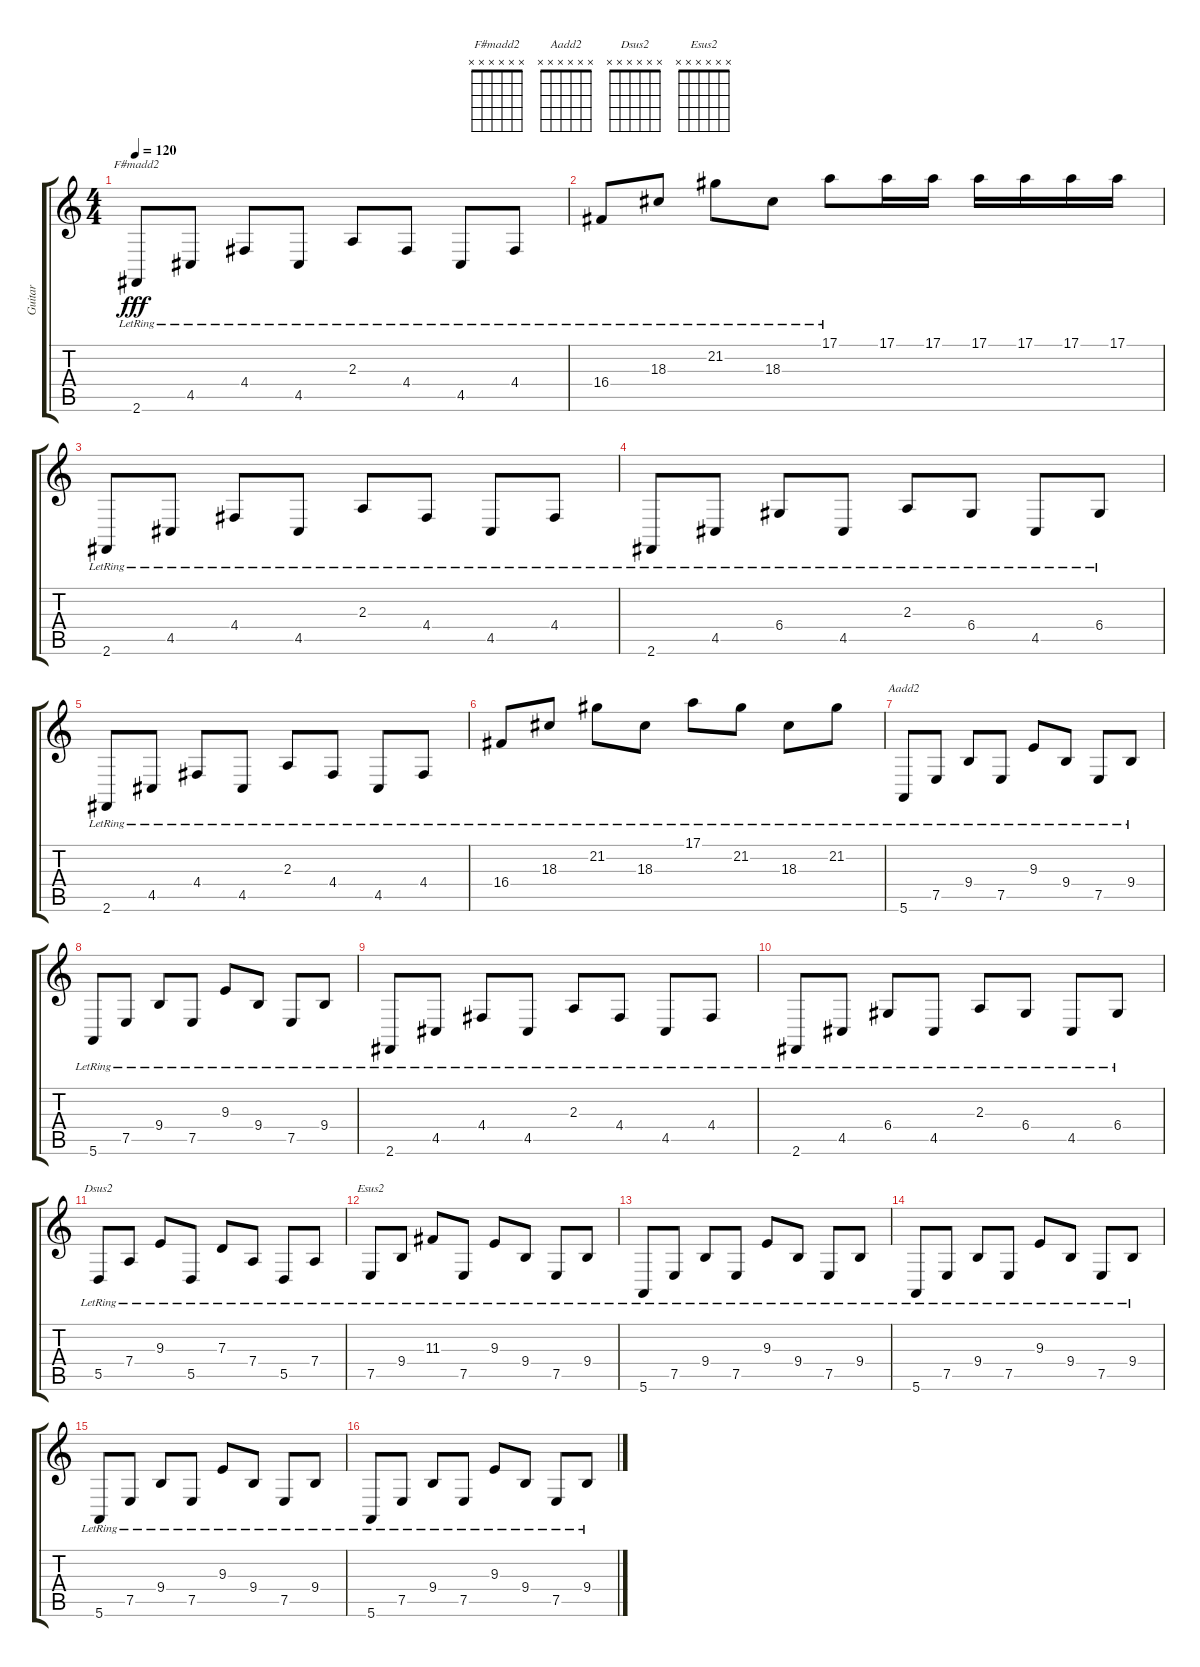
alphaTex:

\track ("Guitar" "Guitar") {instrument acousticgrandpiano}
\staff {score tabs}
\tuning (E4 B3 G3 D3 A2 E2) {hide}
\chord ("F#madd2" x x x x x x)
\chord ("Aadd2" x x x x x x)
\chord ("Dsus2" x x x x x x)
\chord ("Esus2" x x x x x x)
\ts (4 4)
\tempo 120
\clef g2
\ks c
2.6{lr}.8{ch "F#madd2" dy fff} 4.5{lr}.8{beam split} 4.4{lr}.8 4.5{lr}.8 2.3{lr}.8 4.4{lr}.8{beam split} 4.5{lr}.8 4.4{lr}.8 |
16.4{lr}.8 18.3{lr}.8{beam split} 21.2{lr}.8 18.3{lr}.8 17.1{lr}.8 17.1.16 17.1.16 17.1.16 17.1.16 17.1.16 17.1.16 |
2.6{lr}.8{volume 16} 4.5{lr}.8{beam split} 4.4{lr}.8 4.5{lr}.8 2.3{lr}.8 4.4{lr}.8{beam split} 4.5{lr}.8 4.4{lr}.8 |
2.6{lr}.8 4.5{lr}.8{beam split} 6.4{lr}.8 4.5{lr}.8 2.3{lr}.8 6.4{lr}.8{beam split} 4.5{lr}.8 6.4{lr}.8 |
2.6{lr}.8 4.5{lr}.8{beam split} 4.4{lr}.8 4.5{lr}.8 2.3{lr}.8 4.4{lr}.8{beam split} 4.5{lr}.8 4.4{lr}.8 |
16.4{lr}.8 18.3{lr}.8{beam split} 21.2{lr}.8 18.3{lr}.8 17.1{lr}.8 21.2{lr}.8{beam split} 18.3{lr}.8 21.2{lr}.8 |
5.6{lr}.8{ch "Aadd2" volume 16} 7.5{lr}.8{beam split} 9.4{lr}.8 7.5{lr}.8 9.3{lr}.8 9.4{lr}.8{beam split} 7.5{lr}.8 9.4{lr}.8 |
5.6{lr}.8 7.5{lr}.8{beam split} 9.4{lr}.8 7.5{lr}.8 9.3{lr}.8 9.4{lr}.8{beam split} 7.5{lr}.8 9.4{lr}.8 |
2.6{lr}.8 4.5{lr}.8{beam split} 4.4{lr}.8 4.5{lr}.8 2.3{lr}.8 4.4{lr}.8{beam split} 4.5{lr}.8 4.4{lr}.8 |
2.6{lr}.8 4.5{lr}.8{beam split} 6.4{lr}.8 4.5{lr}.8 2.3{lr}.8 6.4{lr}.8{beam split} 4.5{lr}.8 6.4{lr}.8 |
5.5{lr}.8{ch "Dsus2"} 7.4{lr}.8 9.3{lr}.8 5.5{lr}.8 7.3{lr}.8 7.4{lr}.8 5.5{lr}.8 7.4{lr}.8 |
7.5{lr}.8{ch "Esus2"} 9.4{lr}.8 11.3{lr}.8 7.5{lr}.8 9.3{lr}.8 9.4{lr}.8 7.5{lr}.8 9.4{lr}.8 |
5.6{lr}.8 7.5{lr}.8{beam split} 9.4{lr}.8 7.5{lr}.8 9.3{lr}.8 9.4{lr}.8{beam split} 7.5{lr}.8 9.4{lr}.8 |
5.6{lr}.8 7.5{lr}.8{beam split} 9.4{lr}.8 7.5{lr}.8 9.3{lr}.8 9.4{lr}.8{beam split} 7.5{lr}.8 9.4{lr}.8 |
5.6{lr}.8{volume 16} 7.5{lr}.8{beam split} 9.4{lr}.8 7.5{lr}.8 9.3{lr}.8 9.4{lr}.8{beam split} 7.5{lr}.8 9.4{lr}.8 |
5.6{lr}.8 7.5{lr}.8{beam split} 9.4{lr}.8 7.5{lr}.8 9.3{lr}.8 9.4{lr}.8{beam split} 7.5{lr}.8 9.4{lr}.8
